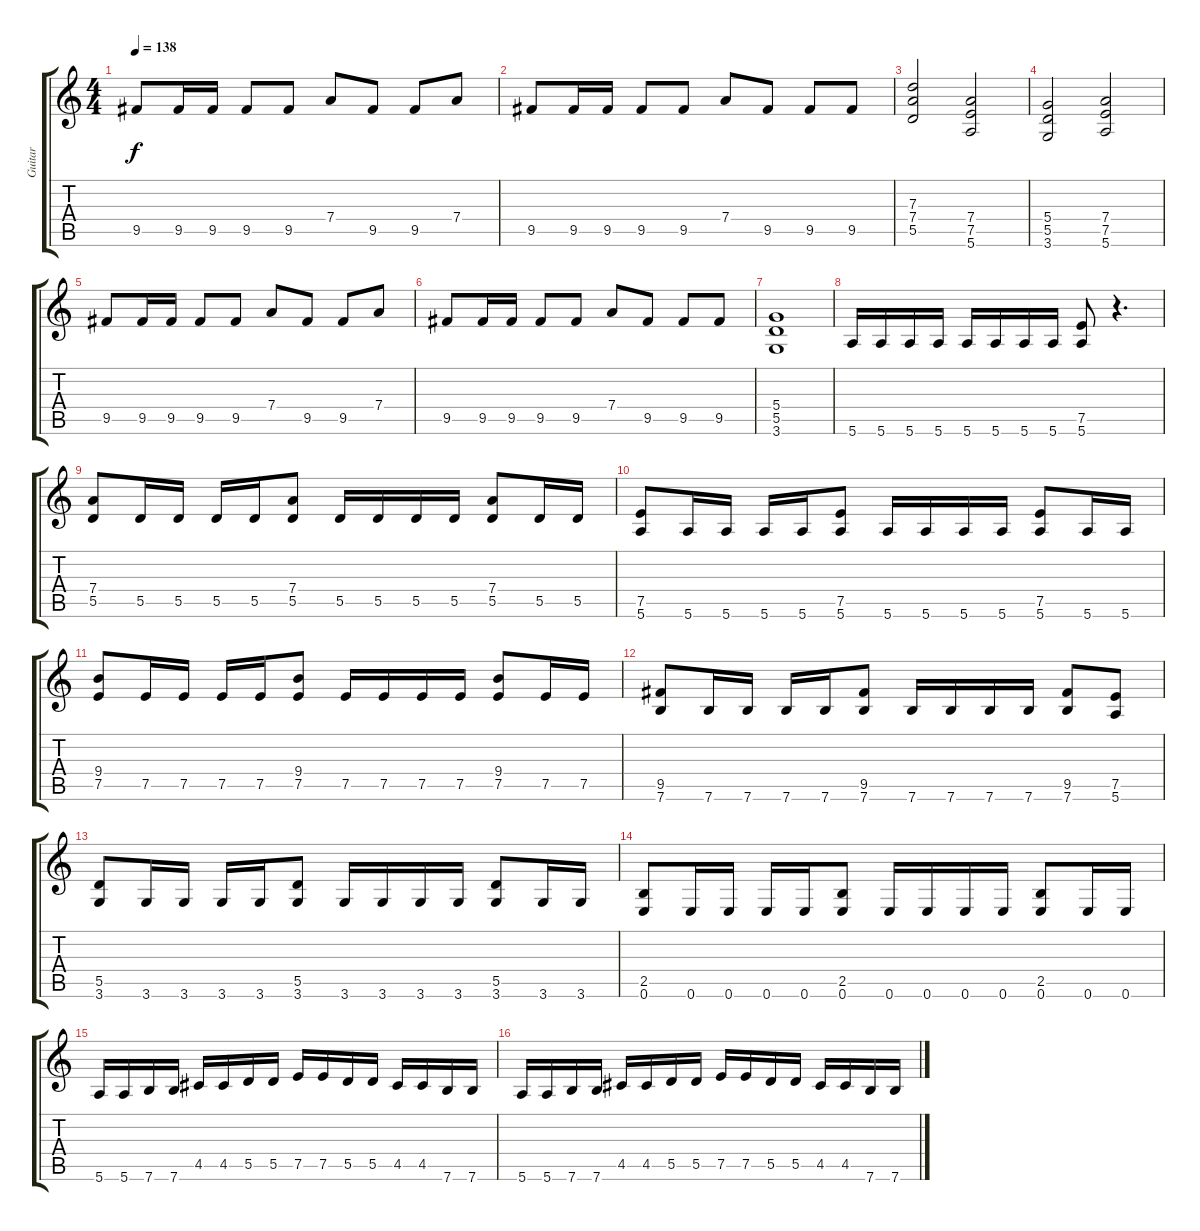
\track ("Guitar" "Guitar") {instrument distortionguitar}
\staff {score tabs}
\tuning (E4 B3 G3 D3 A2 E2) {hide}
\ts (4 4)
\tempo 138
\clef g2
\ks c
9.5.8{dy f} 9.5.16 9.5.16 9.5.8 9.5.8 7.4.8 9.5.8 9.5.8 7.4.8 |
9.5.8 9.5.16 9.5.16 9.5.8 9.5.8 7.4.8 9.5.8 9.5.8 9.5.8 |
(7.3 7.4 5.5).2 (7.4 7.5 5.6).2 |
(5.4 5.5 3.6).2 (7.4 7.5 5.6).2 |
9.5.8 9.5.16 9.5.16 9.5.8 9.5.8 7.4.8 9.5.8 9.5.8 7.4.8 |
9.5.8 9.5.16 9.5.16 9.5.8 9.5.8 7.4.8 9.5.8 9.5.8 9.5.8 |
(5.4 5.5 3.6).1 |
5.6.16 5.6.16 5.6.16 5.6.16 5.6.16 5.6.16 5.6.16 5.6.16 (7.5 5.6).8 r.4{d} |
(7.4 5.5).8 5.5.16 5.5.16 5.5.16 5.5.16 (7.4 5.5).8 5.5.16 5.5.16 5.5.16 5.5.16 (7.4 5.5).8 5.5.16 5.5.16 |
(7.5 5.6).8 5.6.16 5.6.16 5.6.16 5.6.16 (7.5 5.6).8 5.6.16 5.6.16 5.6.16 5.6.16 (7.5 5.6).8 5.6.16 5.6.16 |
(9.4 7.5).8 7.5.16 7.5.16 7.5.16 7.5.16 (9.4 7.5).8 7.5.16 7.5.16 7.5.16 7.5.16 (9.4 7.5).8 7.5.16 7.5.16 |
(9.5 7.6).8 7.6.16 7.6.16 7.6.16 7.6.16 (9.5 7.6).8 7.6.16 7.6.16 7.6.16 7.6.16 (9.5 7.6).8 (7.5 5.6).8 |
(5.5 3.6).8 3.6.16 3.6.16 3.6.16 3.6.16 (5.5 3.6).8 3.6.16 3.6.16 3.6.16 3.6.16 (5.5 3.6).8 3.6.16 3.6.16 |
(2.5 0.6).8 0.6.16 0.6.16 0.6.16 0.6.16 (2.5 0.6).8 0.6.16 0.6.16 0.6.16 0.6.16 (2.5 0.6).8 0.6.16 0.6.16 |
5.6.16 5.6.16 7.6.16 7.6.16 4.5.16 4.5.16 5.5.16 5.5.16 7.5.16 7.5.16 5.5.16 5.5.16 4.5.16 4.5.16 7.6.16 7.6.16 |
5.6.16 5.6.16 7.6.16 7.6.16 4.5.16 4.5.16 5.5.16 5.5.16 7.5.16 7.5.16 5.5.16 5.5.16 4.5.16 4.5.16 7.6.16 7.6.16
